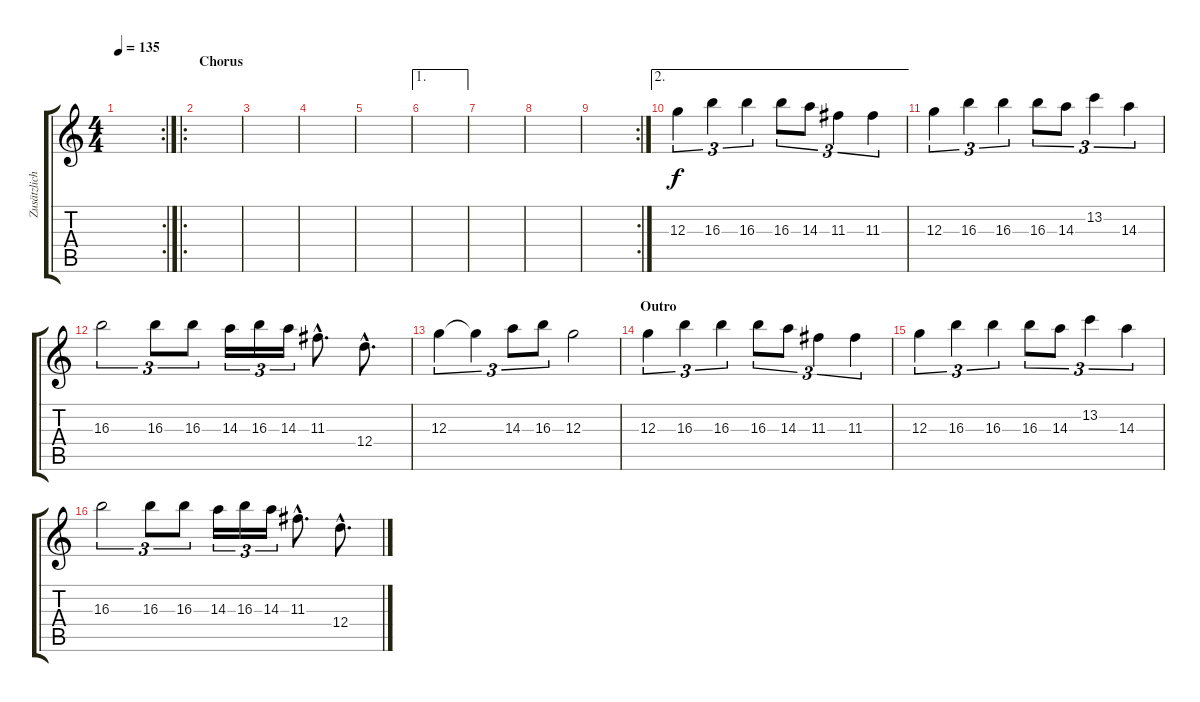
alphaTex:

\track ("Zusätzliche Gitarre" "Zusätzlich") {instrument distortionguitar}
\staff {score tabs}
\tuning (E4 B3 G3 D3 A2 E2) {hide}
\rc 2
\ts (4 4)
\tempo 135
\clef g2
\ks c
|
\ro
\section ("" "Chorus")
|
|
|
|
\ae 1
|
|
|
\rc 2
|
\ae 2
12.3.4{tu (3 2)} 16.3.4{tu (3 2)} 16.3.4{tu (3 2)} 16.3.8{tu (3 2)} 14.3.8{tu (3 2)} 11.3.4{tu (3 2)} 11.3.4{tu (3 2)} |
12.3.4{tu (3 2)} 16.3.4{tu (3 2)} 16.3.4{tu (3 2)} 16.3.8{tu (3 2)} 14.3.8{tu (3 2)} 13.2.4{tu (3 2)} 14.3.4{tu (3 2)} |
16.3.2{tu (3 2)} 16.3.8{tu (3 2)} 16.3.8{tu (3 2)} 14.3.16{tu (3 2)} 16.3.16{tu (3 2)} 14.3.16{tu (3 2)} 11.3{hac}.8{d} 12.4{hac}.8{d} |
12.3.4{tu (3 2)} 12.3{t}.4{tu (3 2)} 14.3.8{tu (3 2)} 16.3.8{tu (3 2)} 12.3.2 |
\section ("" "Outro")
12.3.4{tu (3 2)} 16.3.4{tu (3 2)} 16.3.4{tu (3 2)} 16.3.8{tu (3 2)} 14.3.8{tu (3 2)} 11.3.4{tu (3 2)} 11.3.4{tu (3 2)} |
12.3.4{tu (3 2)} 16.3.4{tu (3 2)} 16.3.4{tu (3 2)} 16.3.8{tu (3 2)} 14.3.8{tu (3 2)} 13.2.4{tu (3 2)} 14.3.4{tu (3 2)} |
16.3.2{tu (3 2)} 16.3.8{tu (3 2)} 16.3.8{tu (3 2)} 14.3.16{tu (3 2)} 16.3.16{tu (3 2)} 14.3.16{tu (3 2)} 11.3{hac}.8{d} 12.4{hac}.8{d}
